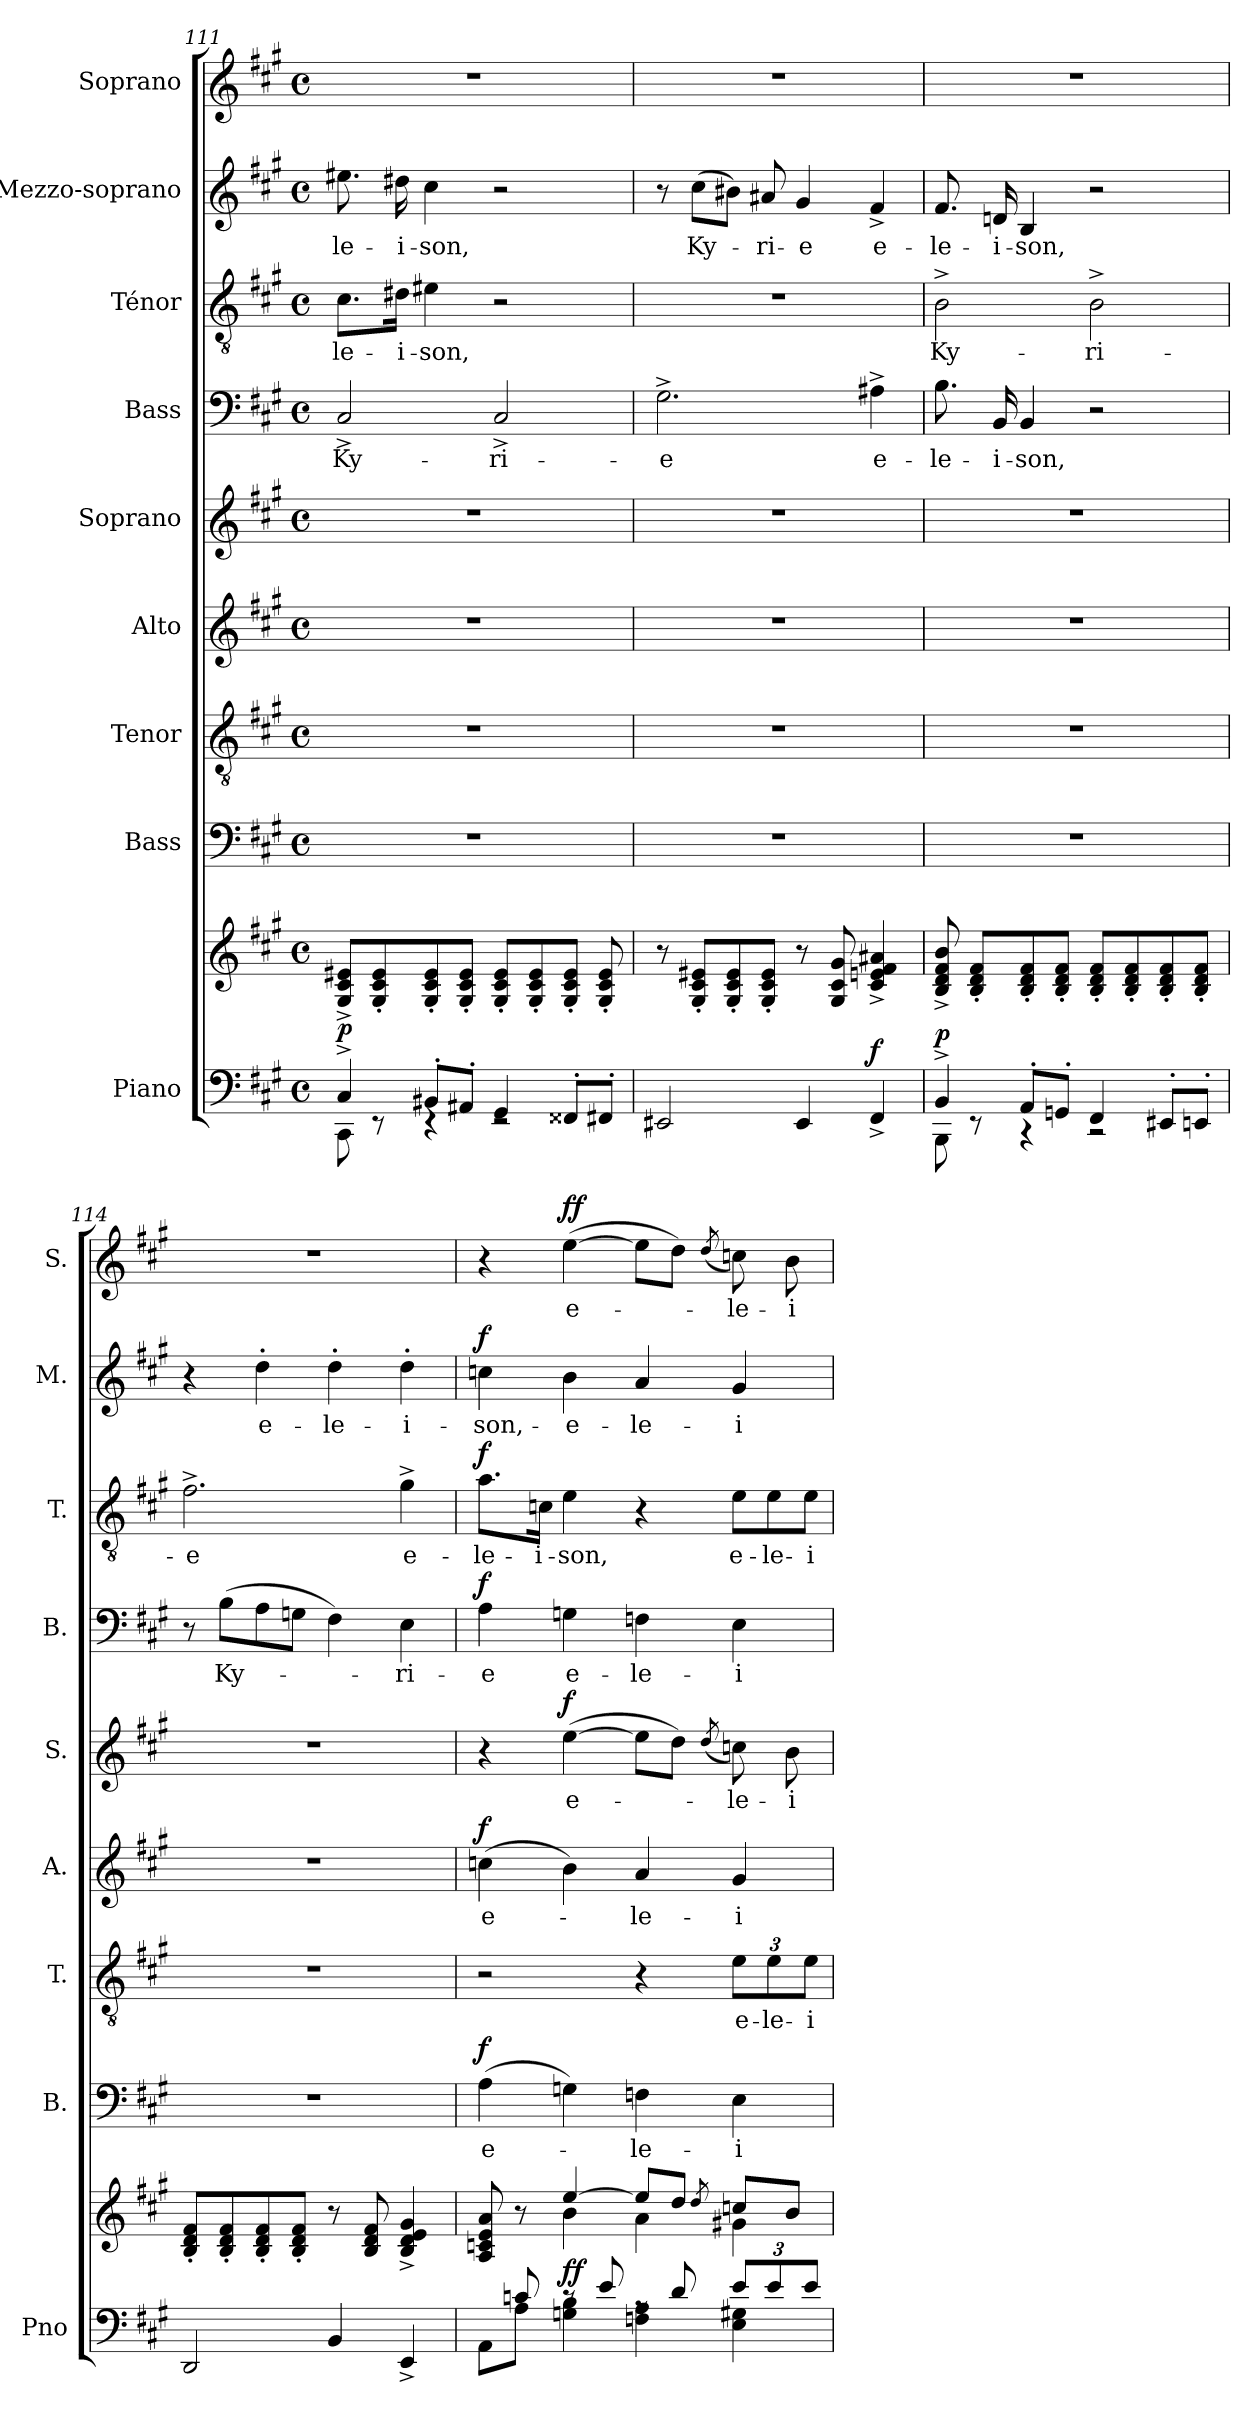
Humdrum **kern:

**kern	**kern	**dynam	**kern	**text	**dynam	**kern	**text	**kern	**text	**dynam	**kern	**text	**dynam	**kern	**text	**dynam	**kern	**text	**dynam	**kern	**text	**dynam	**kern	**text	**dynam
*part9	*part9	*part9	*part8	*part8	*part8	*part7	*part7	*part6	*part6	*part6	*part5	*part5	*part5	*part4	*part4	*part4	*part3	*part3	*part3	*part2	*part2	*part2	*part1	*part1	*part1
*staff10	*staff9	*staff9/10	*staff8	*staff8	*staff8	*staff7	*staff7	*staff6	*staff6	*staff6	*staff5	*staff5	*staff5	*staff4	*staff4	*staff4	*staff3	*staff3	*staff3	*staff2	*staff2	*staff2	*staff1	*staff1	*staff1
*I"Piano	*	*	*I"Bass	*	*	*I"Tenor	*	*I"Alto	*	*	*I"Soprano	*	*	*I"Bass	*	*	*I"Ténor	*	*	*I"Mezzo-soprano	*	*	*I"Soprano	*	*
*I'Pno	*	*	*I'B.	*	*	*I'T.	*	*I'A.	*	*	*I'S.	*	*	*I'B.	*	*	*I'T.	*	*	*I'M.	*	*	*I'S.	*	*
*clefF4	*clefG2	*	*clefF4	*	*	*clefGv2	*	*clefG2	*	*	*clefG2	*	*	*clefF4	*	*	*clefGv2	*	*	*clefG2	*	*	*clefG2	*	*
*k[f#c#g#]	*k[f#c#g#]	*	*k[f#c#g#]	*	*	*k[f#c#g#]	*	*k[f#c#g#]	*	*	*k[f#c#g#]	*	*	*k[f#c#g#]	*	*	*k[f#c#g#]	*	*	*k[f#c#g#]	*	*	*k[f#c#g#]	*	*
*M4/4	*M4/4	*	*M4/4	*	*	*M4/4	*	*M4/4	*	*	*M4/4	*	*	*M4/4	*	*	*M4/4	*	*	*M4/4	*	*	*M4/4	*	*
*met(c)	*met(c)	*	*met(c)	*	*	*met(c)	*	*met(c)	*	*	*met(c)	*	*	*met(c)	*	*	*met(c)	*	*	*met(c)	*	*	*met(c)	*	*
=111	=111	=111	=111	=111	=111	=111	=111	=111	=111	=111	=111	=111	=111	=111	=111	=111	=111	=111	=111	=111	=111	=111	=111	=111	=111
*^	*	*	*	*	*	*	*	*	*	*	*	*	*	*	*	*	*	*	*	*	*	*	*	*	*
!	!	!	!LO:DY:a=2	!	!	!	!	!	!	!	!	!	!	!	!	!LO:LY:b	!	!	!LO:LY:b	!	!	!LO:LY:b	!	!	!	!
4C#^/	8CC#\	8G#/^ 8c#/^ 8e#X/^L	p	1r	.	.	1r	.	1r	.	.	1r	.	.	2C#^/	Ky-	.	8.c#\L	-le-	.	8.ee#X\	-le-	.	1r	.	.
.	8rEE	8G#/' 8c#/' 8e#/'	.	.	.	.	.	.	.	.	.	.	.	.	.	.	.	.	.	.	.	.	.	.	.	.
!	!	!	!	!	!	!	!	!	!	!	!	!	!	!	!	!	!	!	!LO:LY:b	!	!	!LO:LY:b	!	!	!	!
.	.	.	.	.	.	.	.	.	.	.	.	.	.	.	.	.	.	16d#X\Jk	-i-	.	16dd#X\	-i-	.	.	.	.
!	!	!	!	!	!	!	!	!	!	!	!	!	!	!	!	!	!	!	!LO:LY:b	!	!	!LO:LY:b	!	!	!	!
8BB#X'/L	4rEE	8G#/' 8c#/' 8e#/'	.	.	.	.	.	.	.	.	.	.	.	.	.	.	.	4e#X\	-son,	.	4cc#\	-son,	.	.	.	.
8AA#X'/J	.	8G#/' 8c#/' 8e#/'J	.	.	.	.	.	.	.	.	.	.	.	.	.	.	.	.	.	.	.	.	.	.	.	.
!	!	!	!	!	!	!	!	!	!	!	!	!	!	!	!	!LO:LY:b	!	!	!	!	!	!	!	!	!	!
4GG#/	2rEE	8G#/' 8c#/' 8e#/'L	.	.	.	.	.	.	.	.	.	.	.	.	2C#^/	-ri-	.	2r	.	.	2r	.	.	.	.	.
.	.	8G#/' 8c#/' 8e#/'	.	.	.	.	.	.	.	.	.	.	.	.	.	.	.	.	.	.	.	.	.	.	.	.
8FF##X'/L	.	8G#/' 8c#/' 8e#/'J	.	.	.	.	.	.	.	.	.	.	.	.	.	.	.	.	.	.	.	.	.	.	.	.
8FF#X'/J	.	8G#/' 8c#/' 8e#/'	.	.	.	.	.	.	.	.	.	.	.	.	.	.	.	.	.	.	.	.	.	.	.	.
*v	*v	*	*	*	*	*	*	*	*	*	*	*	*	*	*	*	*	*	*	*	*	*	*	*	*	*
=112	=112	=112	=112	=112	=112	=112	=112	=112	=112	=112	=112	=112	=112	=112	=112	=112	=112	=112	=112	=112	=112	=112	=112	=112	=112
!	!	!	!	!	!	!	!	!	!	!	!	!	!	!	!LO:LY:b	!	!	!	!	!	!	!	!	!	!
2EE#X/	8r	.	1r	.	.	1r	.	1r	.	.	1r	.	.	2.G#^\	-e	.	1r	.	.	8r	.	.	1r	.	.
!	!	!	!	!	!	!	!	!	!	!	!	!	!	!	!	!	!	!	!	!	!LO:LY:b	!	!	!	!
.	8G#/' 8c#/' 8e#X/'L	.	.	.	.	.	.	.	.	.	.	.	.	.	.	.	.	.	.	(8cc#\L	Ky-	.	.	.	.
.	8G#/' 8c#/' 8e#/'	.	.	.	.	.	.	.	.	.	.	.	.	.	.	.	.	.	.	8b#X\J)	.	.	.	.	.
!	!	!	!	!	!	!	!	!	!	!	!	!	!	!	!	!	!	!	!	!	!LO:LY:b	!	!	!	!
.	8G#/' 8c#/' 8e#/'J	.	.	.	.	.	.	.	.	.	.	.	.	.	.	.	.	.	.	8a#X/	-ri-	.	.	.	.
!	!	!	!	!	!	!	!	!	!	!	!	!	!	!	!	!	!	!	!	!	!LO:LY:b	!	!	!	!
4EE#/	8r	.	.	.	.	.	.	.	.	.	.	.	.	.	.	.	.	.	.	4g#/	-e	.	.	.	.
.	8G#/ 8c#/ 8g#/	.	.	.	.	.	.	.	.	.	.	.	.	.	.	.	.	.	.	.	.	.	.	.	.
!	!	!LO:DY:a=2	!	!	!	!	!	!	!	!	!	!	!	!	!LO:LY:b	!	!	!	!	!	!LO:LY:b	!	!	!	!
4FF#^/	4c#/^ 4en/^ 4f#/^ 4a#X/^	f	.	.	.	.	.	.	.	.	.	.	.	4A#X^\	e-	.	.	.	.	4f#^/	e-	.	.	.	.
=113	=113	=113	=113	=113	=113	=113	=113	=113	=113	=113	=113	=113	=113	=113	=113	=113	=113	=113	=113	=113	=113	=113	=113	=113	=113
*^	*	*	*	*	*	*	*	*	*	*	*	*	*	*	*	*	*	*	*	*	*	*	*	*	*
!	!	!	!LO:DY:a=2	!	!	!	!	!	!	!	!	!	!	!	!	!LO:LY:b	!	!	!LO:LY:b	!	!	!LO:LY:b	!	!	!	!
4BB^/	8BBB\	8B/^ 8d/^ 8f#/^ 8b/^	p	1r	.	.	1r	.	1r	.	.	1r	.	.	8.B\	-le-	.	2B^\	Ky-	.	8.f#/	-le-	.	1r	.	.
.	8rEE	8B/' 8d/' 8f#/'L	.	.	.	.	.	.	.	.	.	.	.	.	.	.	.	.	.	.	.	.	.	.	.	.
!	!	!	!	!	!	!	!	!	!	!	!	!	!	!	!	!LO:LY:b	!	!	!	!	!	!LO:LY:b	!	!	!	!
.	.	.	.	.	.	.	.	.	.	.	.	.	.	.	16BB/	-i-	.	.	.	.	16dn/	-i-	.	.	.	.
!	!	!	!	!	!	!	!	!	!	!	!	!	!	!	!	!LO:LY:b	!	!	!	!	!	!LO:LY:b	!	!	!	!
8AA'/L	4rCC	8B/' 8d/' 8f#/'	.	.	.	.	.	.	.	.	.	.	.	.	4BB/	-son,	.	.	.	.	4B/	-son,	.	.	.	.
8GGn'/J	.	8B/' 8d/' 8f#/'J	.	.	.	.	.	.	.	.	.	.	.	.	.	.	.	.	.	.	.	.	.	.	.	.
!	!	!	!	!	!	!	!	!	!	!	!	!	!	!	!	!	!	!	!LO:LY:b	!	!	!	!	!	!	!
4FF#/	2rCC	8B/' 8d/' 8f#/'L	.	.	.	.	.	.	.	.	.	.	.	.	2r	.	.	2B^\	-ri-	.	2r	.	.	.	.	.
.	.	8B/' 8d/' 8f#/'	.	.	.	.	.	.	.	.	.	.	.	.	.	.	.	.	.	.	.	.	.	.	.	.
8EE#X'/L	.	8B/' 8d/' 8f#/'	.	.	.	.	.	.	.	.	.	.	.	.	.	.	.	.	.	.	.	.	.	.	.	.
8EEn'/J	.	8B/' 8d/' 8f#/'J	.	.	.	.	.	.	.	.	.	.	.	.	.	.	.	.	.	.	.	.	.	.	.	.
*v	*v	*	*	*	*	*	*	*	*	*	*	*	*	*	*	*	*	*	*	*	*	*	*	*	*	*
!!LO:PB:g=z
=114	=114	=114	=114	=114	=114	=114	=114	=114	=114	=114	=114	=114	=114	=114	=114	=114	=114	=114	=114	=114	=114	=114	=114	=114	=114
!	!	!	!	!	!	!	!	!	!	!	!	!	!	!	!	!	!	!LO:LY:b	!	!	!	!	!	!	!
2DD/	8B/' 8d/' 8f#/'L	.	1r	.	.	1r	.	1r	.	.	1r	.	.	8r	.	.	2.f#^\	-e	.	4r	.	.	1r	.	.
!	!	!	!	!	!	!	!	!	!	!	!	!	!	!	!LO:LY:b	!	!	!	!	!	!	!	!	!	!
.	8B/' 8d/' 8f#/'	.	.	.	.	.	.	.	.	.	.	.	.	(8B\L	Ky-	.	.	.	.	.	.	.	.	.	.
!	!	!	!	!	!	!	!	!	!	!	!	!	!	!	!	!	!	!	!	!	!LO:LY:b	!	!	!	!
.	8B/' 8d/' 8f#/'	.	.	.	.	.	.	.	.	.	.	.	.	8A\	.	.	.	.	.	4dd'\	e-	.	.	.	.
.	8B/' 8d/' 8f#/'J	.	.	.	.	.	.	.	.	.	.	.	.	8Gn\J	.	.	.	.	.	.	.	.	.	.	.
!	!	!	!	!	!	!	!	!	!	!	!	!	!	!	!	!	!	!	!	!	!LO:LY:b	!	!	!	!
4BB/	8r	.	.	.	.	.	.	.	.	.	.	.	.	4F#\)	.	.	.	.	.	4dd'\	-le-	.	.	.	.
.	8B/ 8d/ 8f#/	.	.	.	.	.	.	.	.	.	.	.	.	.	.	.	.	.	.	.	.	.	.	.	.
!	!	!	!	!	!	!	!	!	!	!	!	!	!	!	!LO:LY:b	!	!	!LO:LY:b	!	!	!LO:LY:b	!	!	!	!
4EE^/	4B/^ 4d/^ 4e/^ 4g#/^	.	.	.	.	.	.	.	.	.	.	.	.	4E\	-ri-	.	4g#^\	e-	.	4dd'\	-i-	.	.	.	.
=115	=115	=115	=115	=115	=115	=115	=115	=115	=115	=115	=115	=115	=115	=115	=115	=115	=115	=115	=115	=115	=115	=115	=115	=115	=115
*^	*^	*	*	*	*	*	*	*	*	*	*	*	*	*	*	*	*	*	*	*	*	*	*	*	*
!	!	!	!	!	!	!LO:LY:b	!LO:DY:a	!	!	!	!LO:LY:b	!LO:DY:a	!	!	!	!	!LO:LY:b	!LO:DY:a	!	!LO:LY:b	!LO:DY:a	!	!LO:LY:b	!LO:DY:a	!	!	!
8ryy	8AA\L	8A/ 8cn/ 8e/ 8a/	4ryy	.	(4A\	e-	f	2r	.	(4ccn\	e-	f	4r	.	.	4A\	-e	f	8.a\L	-le-	f	4ccn\	-son,-	f	4r	.	.
8cn/	8A\J	8r	.	.	.	.	.	.	.	.	.	.	.	.	.	.	.	.	.	.	.	.	.	.	.	.	.
!	!	!	!	!	!	!	!	!	!	!	!	!	!	!	!	!	!	!	!	!LO:LY:b	!	!	!	!	!	!	!
.	.	.	.	.	.	.	.	.	.	.	.	.	.	.	.	.	.	.	16cn\Jk	-i-	.	.	.	.	.	.	.
!	!	!	!	!LO:DY:a=2	!	!	!	!	!	!	!	!	!	!LO:LY:b	!LO:DY:a	!	!LO:LY:b	!	!	!LO:LY:b	!	!	!LO:LY:b	!	!	!LO:LY:b	!LO:DY:a
8rc	4Gn\ 4B\	[4ee/	4b\	ff	4Gn\)	.	.	.	.	4b\)	.	.	([4ee\	e-	f	4Gn\	e-	.	4e\	-son,	.	4b\	e-	.	([4ee\	e-	ff
8e/	.	.	.	.	.	.	.	.	.	.	.	.	.	.	.	.	.	.	.	.	.	.	.	.	.	.	.
!	!	!	!	!	!	!LO:LY:b	!	!	!	!	!LO:LY:b	!	!	!	!	!	!LO:LY:b	!	!	!	!	!	!LO:LY:b	!	!	!	!
8rA	4Fn\ 4A\	8ee/L]	4a\	.	4Fn\	-le-	.	4r	.	4a/	-le-	.	8ee\L]	.	.	4Fn\	-le-	.	4r	.	.	4a/	-le-	.	8ee\L]	.	.
8d/	.	8dd/J	.	.	.	.	.	.	.	.	.	.	8dd\J)	.	.	.	.	.	.	.	.	.	.	.	8dd\J)	.	.
.	.	8qdd/	.	.	.	.	.	.	.	.	.	.	(8qdd/	.	.	.	.	.	.	.	.	.	.	.	(8qdd/	.	.
*Xbrackettup	*	*	*	*	*	*	*	*	*	*	*	*	*	*	*	*	*	*	*	*	*	*	*	*	*	*	*
!	!	!	!	!	!	!LO:LY:b	!	!	!LO:LY:b	!	!LO:LY:b	!	!	!LO:LY:b	!	!	!LO:LY:b	!	!	!	!	!	!	!	!	!	!
*	*	*	*	*	*	*	*	*	*	*	*	*	*	*	*	*	*	*	*Xtuplet	*	*	*	*	*	*	*	*
!	!	!	!	!	!	!	!	!	!	!	!	!	!	!	!	!	!	!	!	!LO:LY:b	!	!	!LO:LY:b	!	!	!LO:LY:b	!
12e/L	4E\ 4G#X\	8ccn/L	4g#X\	.	4E\	-i-	.	12e\L	e-	4g#/	-i-	.	8ccn\)	-le-	.	4E\	-i-	.	12e\L	e-	.	4g#/	-i-	.	8ccn\)	-le-	.
!	!	!	!	!	!	!	!	!	!LO:LY:b	!	!	!	!	!	!	!	!	!	!	!LO:LY:b	!	!	!	!	!	!	!
12e/	.	.	.	.	.	.	.	12e\	-le-	.	.	.	.	.	.	.	.	.	12e\	-le-	.	.	.	.	.	.	.
!	!	!	!	!	!	!	!	!	!	!	!	!	!	!LO:LY:b	!	!	!	!	!	!	!	!	!	!	!	!LO:LY:b	!
.	.	8b/J	.	.	.	.	.	.	.	.	.	.	8b\	-i-	.	.	.	.	.	.	.	.	.	.	8b\	-i-	.
!	!	!	!	!	!	!	!	!	!LO:LY:b	!	!	!	!	!	!	!	!	!	!	!LO:LY:b	!	!	!	!	!	!	!
12e/J	.	.	.	.	.	.	.	12e\J	-i-	.	.	.	.	.	.	.	.	.	12e\J	-i-	.	.	.	.	.	.	.
*v	*v	*	*	*	*	*	*	*	*	*	*	*	*	*	*	*	*	*	*	*	*	*	*	*	*	*	*
*	*v	*v	*	*	*	*	*	*	*	*	*	*	*	*	*	*	*	*	*	*	*	*	*	*	*	*
=	=	=	=	=	=	=	=	=	=	=	=	=	=	=	=	=	=	=	=	=	=	=	=	=	=
*-	*-	*-	*-	*-	*-	*-	*-	*-	*-	*-	*-	*-	*-	*-	*-	*-	*-	*-	*-	*-	*-	*-	*-	*-	*-
